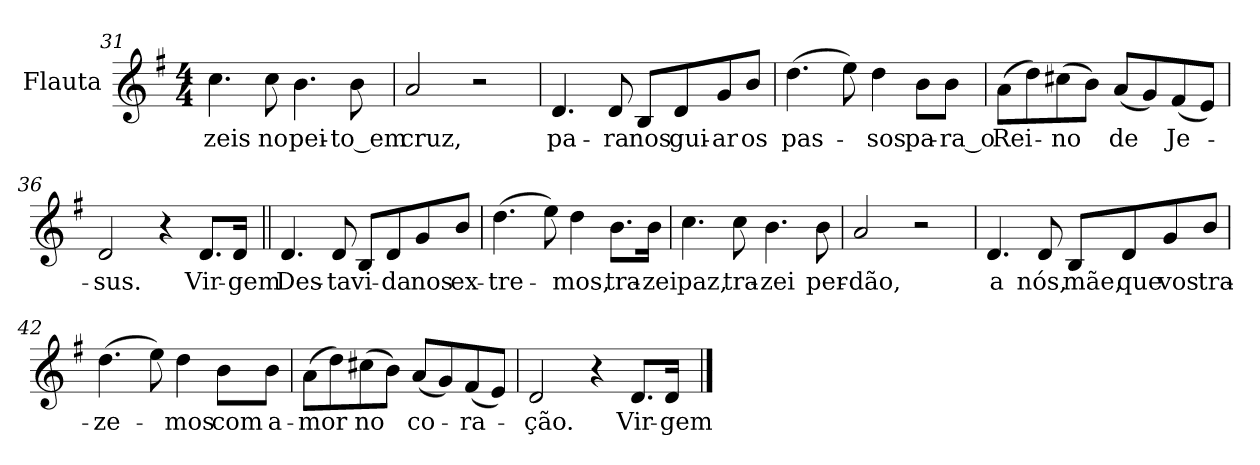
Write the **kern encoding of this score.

**kern	**text
*part1	*part1
*staff1	*staff1
*I"Flauta	*
*I'Fl.	*
!!LO:LB:g=z
*clefG2	*
*k[f#]	*
*G:	*
*M4/4	*
=31	=31
!	!LO:LY:b:color=#000000
4.cci\	-zeis
!	!LO:LY:b:color=#000000
8cci\	no
!	!LO:LY:b:color=#000000
4.bi\	pei-
!	!LO:LY:b:color=#000000
8bi\	-to_em
=32	=32
!	!LO:LY:b:color=#000000
2ai/	cruz,
2r	.
=33	=33
!	!LO:LY:b:color=#000000
4.di/	pa-
!	!LO:LY:b:color=#000000
8di/	-ra
!	!LO:LY:b:color=#000000
8Bi/L	nos
!	!LO:LY:b:color=#000000
8di/	gui-
!	!LO:LY:b:color=#000000
8gi/	-ar
!	!LO:LY:b:color=#000000
8bi/J	os
=34	=34
!	!LO:LY:b:color=#000000
(4.ddi\	pas-
8eei\)	.
!	!LO:LY:b:color=#000000
4ddi\	-sos
!	!LO:LY:b:color=#000000
8bi\L	pa-
!	!LO:LY:b:color=#000000
8bi\J	-ra_o
=35	=35
!	!LO:LY:b:color=#000000
(8ai\L	Rei-
8ddi\)	.
!	!LO:LY:b:color=#000000
(8cc#Xi\	-no
8bi\J)	.
!	!LO:LY:b:color=#000000
(8ai/L	de
8gi/)	.
!	!LO:LY:b:color=#000000
(8f#i/	Je-
8ei/J)	.
!!LO:LB:g=z
=36	=36
!	!LO:LY:b:color=#000000
2di/	-sus.
4r	.
!	!LO:LY:b:color=#000000
8.di/L	Vir-
!	!LO:LY:b:color=#000000
16di/Jk	-gem
=37||	=37||
!	!LO:LY:b:color=#000000
4.di/	Des-
!	!LO:LY:b:color=#000000
8di/	-ta
!	!LO:LY:b:color=#000000
8Bi/L	vi-
!	!LO:LY:b:color=#000000
8di/	-da
!	!LO:LY:b:color=#000000
8gi/	nos
!	!LO:LY:b:color=#000000
8bi/J	ex-
=38	=38
!	!LO:LY:b:color=#000000
(4.ddi\	-tre-
8eei\)	.
!	!LO:LY:b:color=#000000
4ddi\	-mos,
!	!LO:LY:b:color=#000000
8.bi\L	tra-
!	!LO:LY:b:color=#000000
16bi\Jk	-zei
=39	=39
!	!LO:LY:b:color=#000000
4.cci\	paz,
!	!LO:LY:b:color=#000000
8cci\	tra-
!	!LO:LY:b:color=#000000
4.bi\	-zei
!	!LO:LY:b:color=#000000
8bi\	per-
=40	=40
!	!LO:LY:b:color=#000000
2ai/	-dão,
2r	.
!!LO:LB:g=z
=41	=41
!	!LO:LY:b:color=#000000
4.di/	a
!	!LO:LY:b:color=#000000
8di/	nós,
!	!LO:LY:b:color=#000000
8Bi/L	mãe,
!	!LO:LY:b:color=#000000
8di/	que
!	!LO:LY:b:color=#000000
8gi/	vos
!	!LO:LY:b:color=#000000
8bi/J	tra-
=42	=42
!	!LO:LY:b:color=#000000
(4.ddi\	-ze-
8eei\)	.
!	!LO:LY:b:color=#000000
4ddi\	-mos
!	!LO:LY:b:color=#000000
8bi\L	com
!	!LO:LY:b:color=#000000
8bi\J	a-
=43	=43
!	!LO:LY:b:color=#000000
(8ai\L	-mor
8ddi\)	.
!	!LO:LY:b:color=#000000
(8cc#Xi\	no
8bi\J)	.
!	!LO:LY:b:color=#000000
(8ai/L	co-
8gi/)	.
!	!LO:LY:b:color=#000000
(8f#i/	-ra-
8ei/J)	.
=44	=44
!	!LO:LY:b:color=#000000
2di/	-ção.
4r	.
!	!LO:LY:b:color=#000000
8.di/L	Vir-
!	!LO:LY:b:color=#000000
16di/Jk	-gem
==	==
*-	*-
